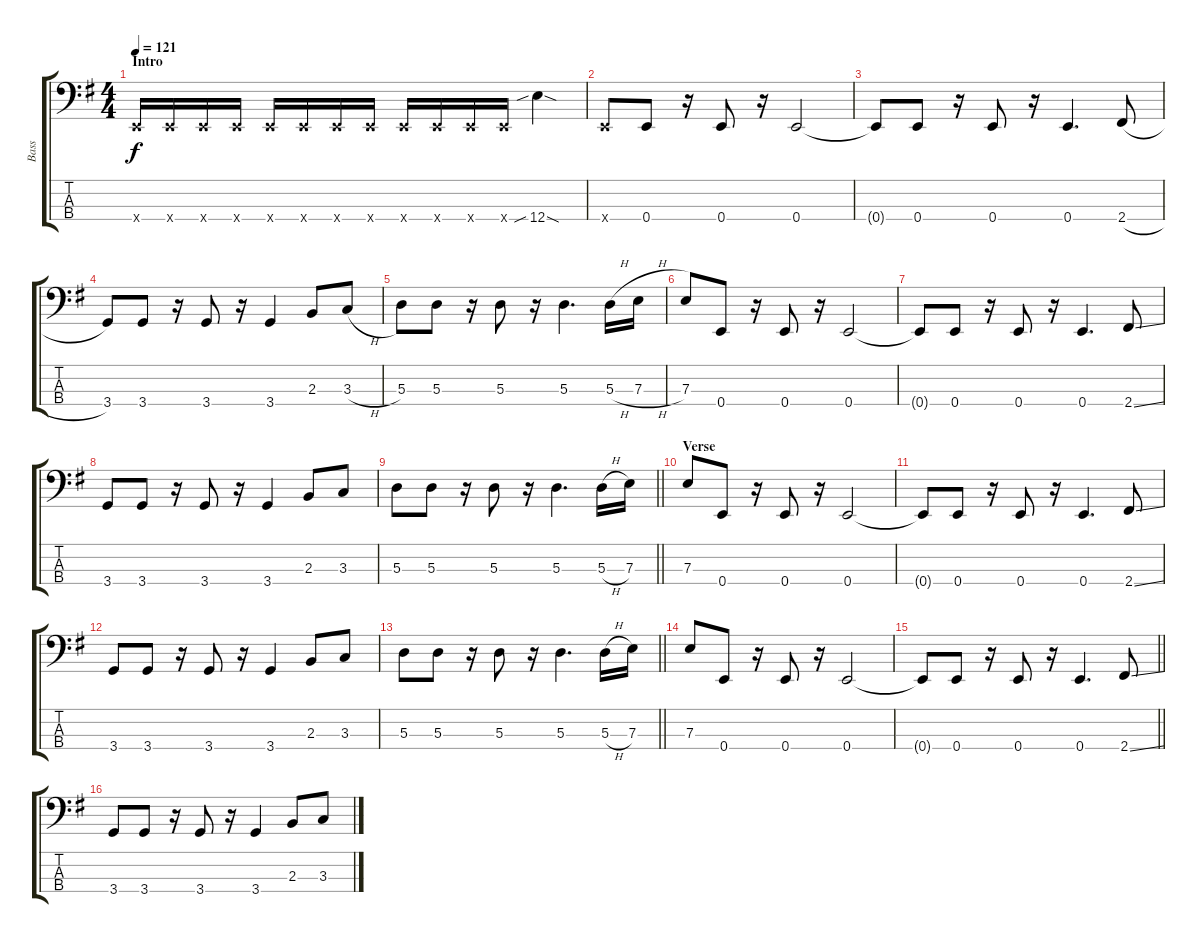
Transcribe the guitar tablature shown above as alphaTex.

\track ("Bass" "Bass") {instrument electricbassfinger}
\staff {score tabs}
\tuning (G2 D2 A1 E1) {hide}
\ts (4 4)
\section ("" "Intro")
\tempo 121
\clef f4
\ks g
0.4{x}.16{dy f instrument electricbassfinger} 0.4{x}.16 0.4{x}.16 0.4{x}.16 0.4{x}.16 0.4{x}.16 0.4{x}.16 0.4{x}.16 0.4{x}.16 0.4{x}.16 0.4{x}.16 0.4{x}.16 12.4{sib sod}.4 |
0.4{x}.8 0.4.8 r.16 0.4.8 r.16 0.4.2 |
0.4{t}.8 0.4.8 r.16 0.4.8 r.16 0.4.4{d} 2.4{h}.8 |
3.4.8 3.4.8 r.16 3.4.8 r.16 3.4.4 2.3.8 3.3{h}.8 |
5.3.8 5.3.8 r.16 5.3.8 r.16 5.3.4{d} 5.3{h}.16 7.3{h}.16 |
7.3.8 0.4.8 r.16 0.4.8 r.16 0.4.2 |
0.4{t}.8 0.4.8 r.16 0.4.8 r.16 0.4.4{d} 2.4{ss}.8 |
3.4.8 3.4.8 r.16 3.4.8 r.16 3.4.4 2.3.8 3.3.8 |
\barLineRight lightlight
5.3.8 5.3.8 r.16 5.3.8 r.16 5.3.4{d} 5.3{h}.16 7.3.16 |
\section ("" "Verse")
7.3.8 0.4.8 r.16 0.4.8 r.16 0.4.2 |
0.4{t}.8 0.4.8 r.16 0.4.8 r.16 0.4.4{d} 2.4{ss}.8 |
3.4.8 3.4.8 r.16 3.4.8 r.16 3.4.4 2.3.8 3.3.8 |
\barLineRight lightlight
5.3.8 5.3.8 r.16 5.3.8 r.16 5.3.4{d} 5.3{h}.16 7.3.16 |
7.3.8 0.4.8 r.16 0.4.8 r.16 0.4.2 |
\barLineRight lightlight
0.4{t}.8 0.4.8 r.16 0.4.8 r.16 0.4.4{d} 2.4{ss}.8 |
3.4.8 3.4.8 r.16 3.4.8 r.16 3.4.4 2.3.8 3.3.8
